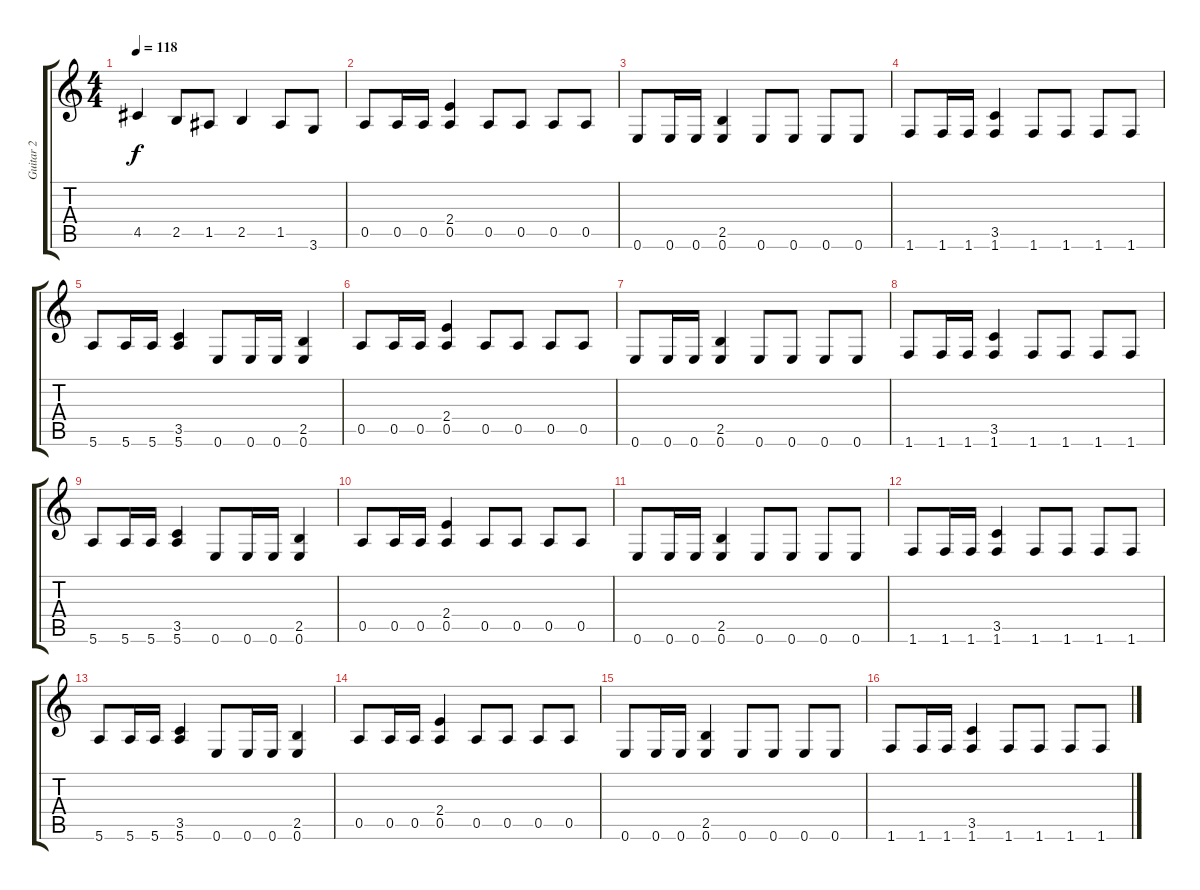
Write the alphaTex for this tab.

\track ("Guitar 2" "Guitar 2") {instrument distortionguitar}
\staff {score tabs}
\tuning (E4 B3 G3 D3 A2 E2) {hide}
\ts (4 4)
\tempo 118
\clef g2
\ks c
4.5.4{dy f} 2.5.8 1.5.8 2.5.4 1.5.8 3.6.8 |
0.5.8 0.5.16 0.5.16 (2.4 0.5).4 0.5.8 0.5.8 0.5.8 0.5.8 |
0.6.8 0.6.16 0.6.16 (2.5 0.6).4 0.6.8 0.6.8 0.6.8 0.6.8 |
1.6.8 1.6.16 1.6.16 (3.5 1.6).4 1.6.8 1.6.8 1.6.8 1.6.8 |
5.6.8 5.6.16 5.6.16 (3.5 5.6).4 0.6.8 0.6.16 0.6.16 (2.5 0.6).4 |
0.5.8 0.5.16 0.5.16 (2.4 0.5).4 0.5.8 0.5.8 0.5.8 0.5.8 |
0.6.8 0.6.16 0.6.16 (2.5 0.6).4 0.6.8 0.6.8 0.6.8 0.6.8 |
1.6.8 1.6.16 1.6.16 (3.5 1.6).4 1.6.8 1.6.8 1.6.8 1.6.8 |
5.6.8 5.6.16 5.6.16 (3.5 5.6).4 0.6.8 0.6.16 0.6.16 (2.5 0.6).4 |
0.5.8 0.5.16 0.5.16 (2.4 0.5).4 0.5.8 0.5.8 0.5.8 0.5.8 |
0.6.8 0.6.16 0.6.16 (2.5 0.6).4 0.6.8 0.6.8 0.6.8 0.6.8 |
1.6.8 1.6.16 1.6.16 (3.5 1.6).4 1.6.8 1.6.8 1.6.8 1.6.8 |
5.6.8 5.6.16 5.6.16 (3.5 5.6).4 0.6.8 0.6.16 0.6.16 (2.5 0.6).4 |
0.5.8 0.5.16 0.5.16 (2.4 0.5).4 0.5.8 0.5.8 0.5.8 0.5.8 |
0.6.8 0.6.16 0.6.16 (2.5 0.6).4 0.6.8 0.6.8 0.6.8 0.6.8 |
1.6.8 1.6.16 1.6.16 (3.5 1.6).4 1.6.8 1.6.8 1.6.8 1.6.8
